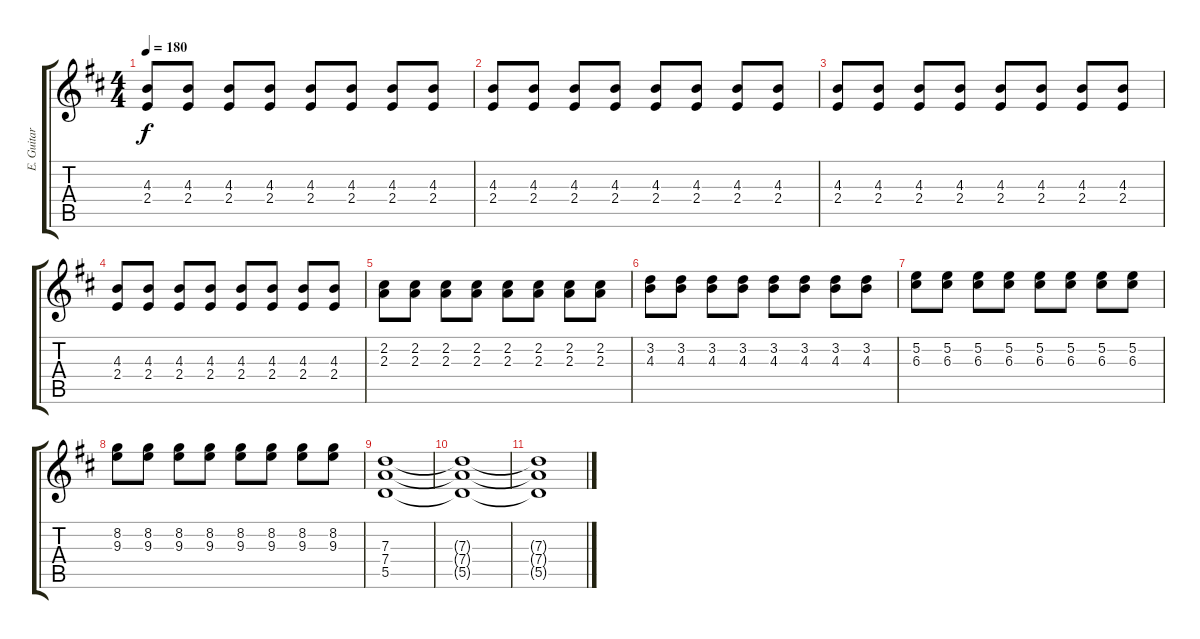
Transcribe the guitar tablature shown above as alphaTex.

\track ("E. Guitar II" "E. Guitar ") {instrument overdrivenguitar}
\staff {score tabs}
\tuning (E4 B3 G3 D3 A2 E2) {hide}
\ts (4 4)
\tempo 180
\clef g2
\ks d
(4.3 2.4).8{dy f} (4.3 2.4).8 (4.3 2.4).8 (4.3 2.4).8 (4.3 2.4).8 (4.3 2.4).8 (4.3 2.4).8 (4.3 2.4).8 |
(4.3 2.4).8 (4.3 2.4).8 (4.3 2.4).8 (4.3 2.4).8 (4.3 2.4).8 (4.3 2.4).8 (4.3 2.4).8 (4.3 2.4).8 |
(4.3 2.4).8 (4.3 2.4).8 (4.3 2.4).8 (4.3 2.4).8 (4.3 2.4).8 (4.3 2.4).8 (4.3 2.4).8 (4.3 2.4).8 |
(4.3 2.4).8 (4.3 2.4).8 (4.3 2.4).8 (4.3 2.4).8 (4.3 2.4).8 (4.3 2.4).8 (4.3 2.4).8 (4.3 2.4).8 |
(2.2 2.3).8 (2.2 2.3).8 (2.2 2.3).8 (2.2 2.3).8 (2.2 2.3).8 (2.2 2.3).8 (2.2 2.3).8 (2.2 2.3).8 |
(3.2 4.3).8 (3.2 4.3).8 (3.2 4.3).8 (3.2 4.3).8 (3.2 4.3).8 (3.2 4.3).8 (3.2 4.3).8 (3.2 4.3).8 |
(5.2 6.3).8 (5.2 6.3).8 (5.2 6.3).8 (5.2 6.3).8 (5.2 6.3).8 (5.2 6.3).8 (5.2 6.3).8 (5.2 6.3).8 |
(8.2 9.3).8 (8.2 9.3).8 (8.2 9.3).8 (8.2 9.3).8 (8.2 9.3).8 (8.2 9.3).8 (8.2 9.3).8 (8.2 9.3).8 |
(7.3 7.4 5.5).1 |
(7.3{t} 7.4{t} 5.5{t}).1 |
(7.3{t} 7.4{t} 5.5{t}).1
